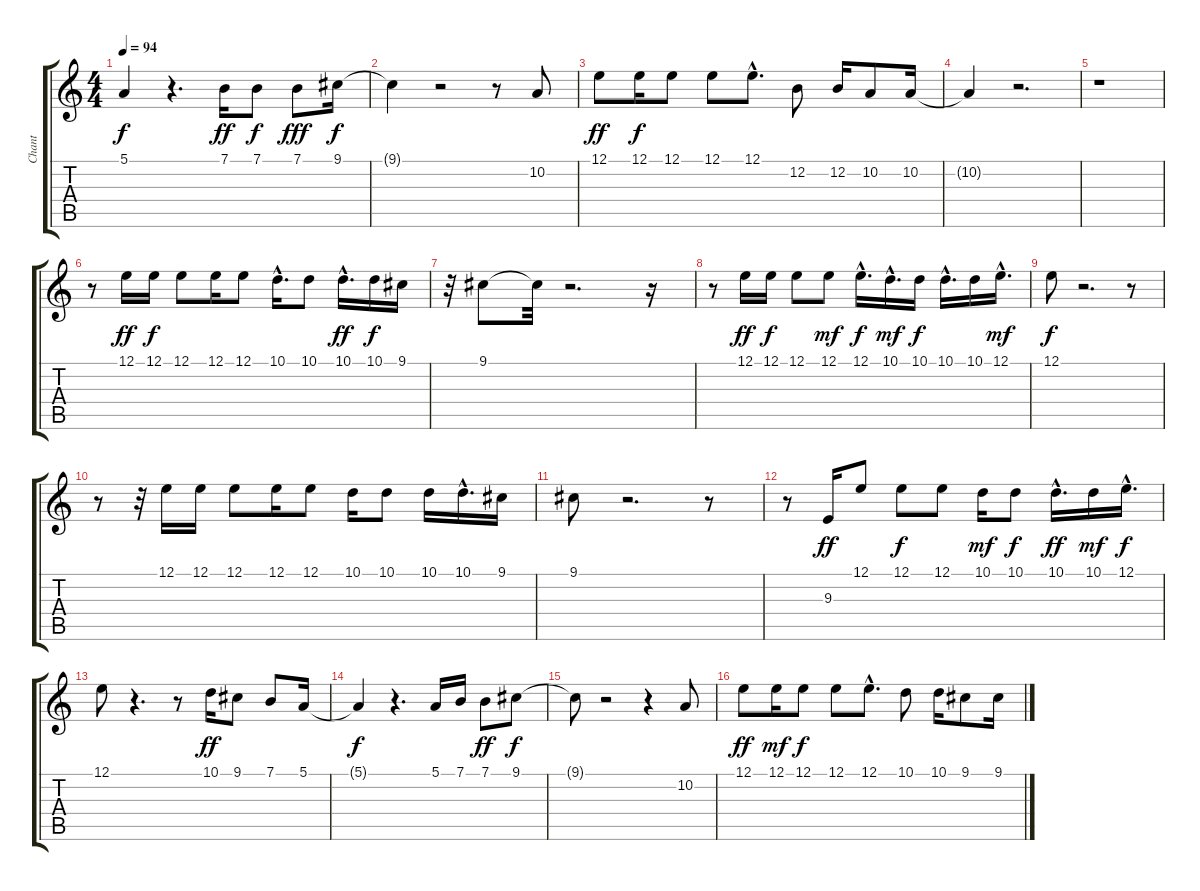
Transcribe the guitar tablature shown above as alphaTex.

\track ("Chant" "Chant") {instrument tangoaccordion}
\staff {score tabs}
\tuning (E4 B3 G3 D3 A2 E2) {hide}
\ts (4 4)
\tempo 94
\clef g2
\ks c
5.1{t}.4{dy f} r.4{d} 7.1.16{dy ff} 7.1.8{dy f} 7.1.8{dy fff} 9.1.16{dy f} |
9.1{t}.4 r.2 r.8 10.2.8 |
12.1.8{dy ff} 12.1.16{dy f} 12.1.8 12.1.8 12.1{hac}.8{d} 12.2.8 12.2.16 10.2.8 10.2.16 |
10.2{t}.4 r.2{d} |
r.1 |
r.8 12.1.16{dy ff} 12.1.16{dy f} 12.1.8 12.1.16 12.1.8 10.1{hac}.16{d} 10.1.8 10.1{hac}.16{d dy ff} 10.1.16{dy f} 9.1.16 |
r.32 9.1.8 9.1{t}.32 r.2{d} r.16 |
r.8 12.1.16{dy ff} 12.1.16{dy f} 12.1.8 12.1.8{dy mf} 12.1{hac}.16{d dy f} 10.1{hac}.16{d dy mf} 10.1.16{dy f} 10.1{hac}.16{d} 10.1.16 12.1{hac}.16{d dy mf} |
12.1.8{dy f} r.2{d} r.8 |
r.8 r.32 12.1.16 12.1.16 12.1.8 12.1.16 12.1.8 10.1.16 10.1.8 10.1.16 10.1{hac}.16{d} 9.1.16 |
9.1.8 r.2{d} r.8 |
r.8 9.3.16{dy ff} 12.1.8 12.1.8{dy f} 12.1.8 10.1.16{dy mf} 10.1.8{dy f} 10.1{hac}.16{d dy ff} 10.1.16{dy mf} 12.1{hac}.16{d dy f} |
12.1.8 r.4{d} r.8 10.1.16{dy ff} 9.1.8 7.1.8 5.1.16 |
5.1{t}.4{dy f} r.4{d} 5.1.16 7.1.16 7.1.8{dy ff} 9.1.8{dy f} |
9.1{t}.8 r.2 r.4 10.2.8 |
12.1.8{dy ff} 12.1.16{dy mf} 12.1.8{dy f} 12.1.8 12.1{hac}.8{d} 10.1.8 10.1.16 9.1.8 9.1.16
